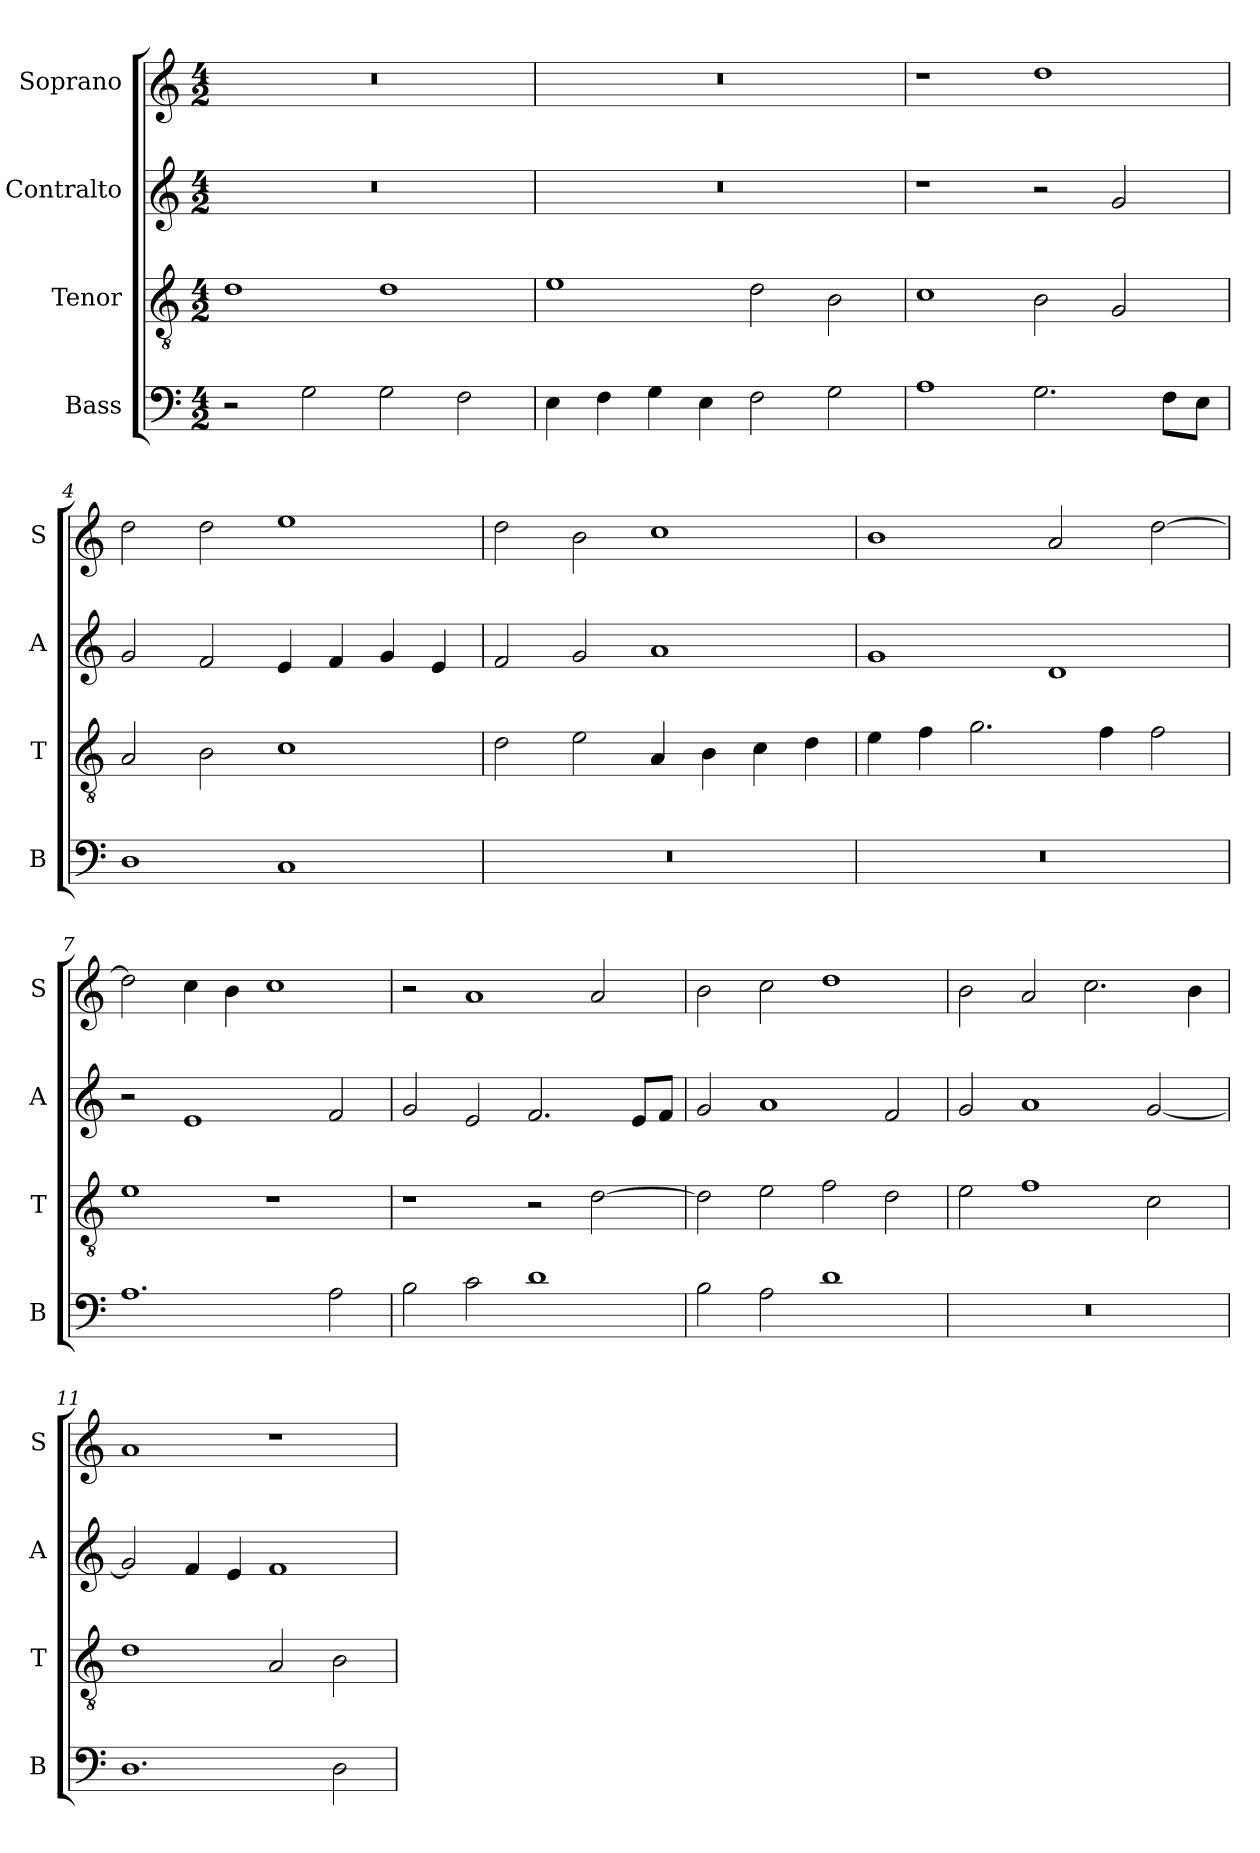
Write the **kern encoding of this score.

**kern	**kern	**kern	**kern
*part4	*part3	*part2	*part1
*staff4	*staff3	*staff2	*staff1
*I"Bass	*I"Tenor	*I"Contralto	*I"Soprano
*I'B	*I'T	*I'A	*I'S
*clefF4	*clefGv2	*clefG2	*clefG2
*k[]	*k[]	*k[]	*k[]
*G:mix	*G:mix	*G:mix	*G:mix
*M4/2	*M4/2	*M4/2	*M4/2
=1	=1	=1	=1
2r	1d	0r	0r
2G	.	.	.
2G	1d	.	.
2F	.	.	.
=2	=2	=2	=2
4E	1e	0r	0r
4F	.	.	.
4G	.	.	.
4E	.	.	.
2F	2d	.	.
2G	2B	.	.
=3	=3	=3	=3
1A	1c	1r	1r
2.G	2B	2r	1dd
.	2G	2g	.
8F\L	.	.	.
8E\J	.	.	.
=4	=4	=4	=4
1D	2A	2g	2dd
.	2B	2f	2dd
1C	1c	4e	1ee
.	.	4f	.
.	.	4g	.
.	.	4e	.
=5	=5	=5	=5
0r	2d	2f	2dd
.	2e	2g	2b
.	4A	1a	1cc
.	4B	.	.
.	4c	.	.
.	4d	.	.
=6	=6	=6	=6
0r	4e	1g	1b
.	4f	.	.
.	2.g	.	.
.	.	1d	2a
.	4f	.	.
.	2f	.	[2dd
=7	=7	=7	=7
1.A	1e	2r	2dd]
.	.	1e	4cc
.	.	.	4b
.	1r	.	1cc
2A	.	2f	.
=8	=8	=8	=8
2B	1r	2g	2r
2c	.	2e	1a
1d	2r	2.f	.
.	[2d	.	2a
.	.	8e/L	.
.	.	8f/J	.
=9	=9	=9	=9
2B	2d]	2g	2b
2A	2e	1a	2cc
1d	2f	.	1dd
.	2d	2f	.
=10	=10	=10	=10
0r	2e	2g	2b
.	1f	1a	2a
.	.	.	2.cc
.	2c	[2g	.
.	.	.	4b
=11	=11	=11	=11
1.D	1d	2g]	1a
.	.	4f	.
.	.	4e	.
.	2A	1f	1r
2D	2B	.	.
=	=	=	=
*-	*-	*-	*-
